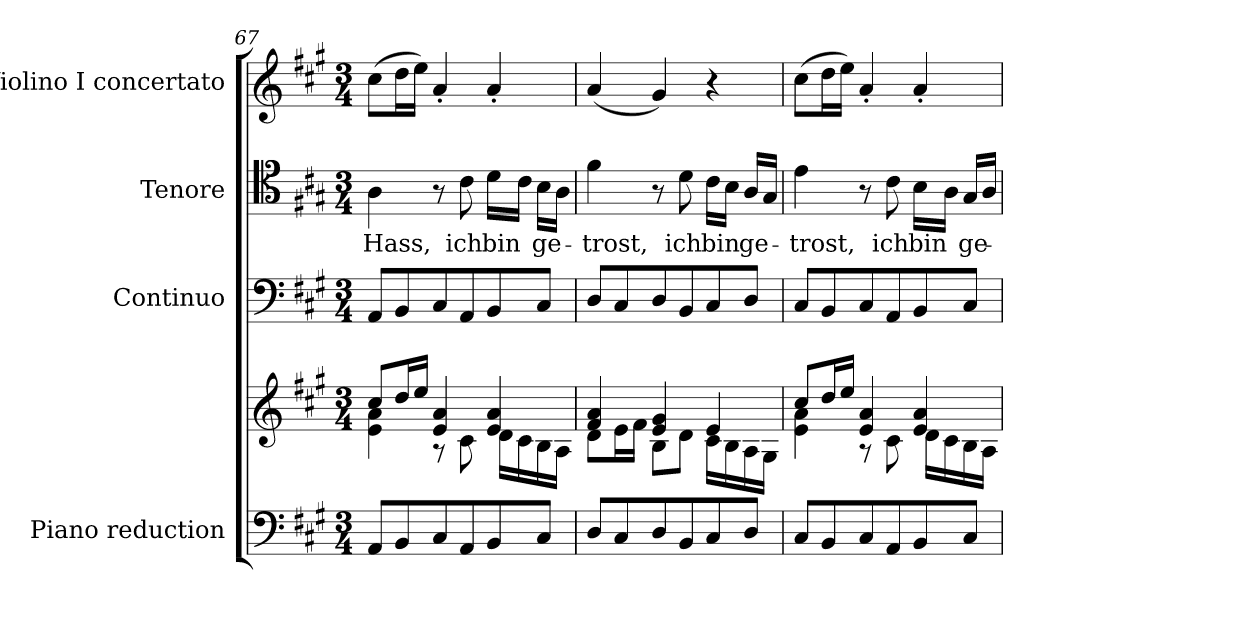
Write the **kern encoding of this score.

**kern	**kern	**kern	**kern	**text	**kern
*part4	*part4	*part3	*part2	*part2	*part1
*staff5	*staff4	*staff3	*staff2	*staff2	*staff1
*I"Piano reduction	*	*I"Continuo	*I"Tenore	*	*I"Violino I concertato
*I'Pno	*	*	*	*	*I'Vln
*clefF4	*clefG2	*clefF4	*clefC4	*	*clefG2
*k[f#c#g#]	*k[f#c#g#]	*k[f#c#g#]	*k[f#c#g#]	*	*k[f#c#g#]
*M3/4	*M3/4	*M3/4	*M3/4	*	*M3/4
=67	=67	=67	=67	=67	=67
*	*^	*	*	*	*
!	!	!	!	!	!LO:LY:b	!
8AA/L	8cc#/L	4e\ 4a\	8AA/L	4A\	Hass,	(>8cc#\L
8BB/	16dd/L	.	8BB/	.	.	16dd\L
.	16ee/JJ	.	.	.	.	16ee\JJ)
8C#/	4e/ 4a/	8r	8C#/	8r	.	4a'/
!	!	!	!	!	!LO:LY:b	!
8AA/	.	8c#\	8AA/	8c#\	ich	.
!	!	!	!	!	!LO:LY:b	!
8BB/	4e/ 4a/	16d\LL	8BB/	16d\LL	bin	4a'/
.	.	16c#\	.	16c#\JJ	.	.
!	!	!	!	!	!LO:LY:b	!
8C#/J	.	16B\	8C#/J	16B\LL	ge-	.
.	.	16A\JJ	.	16A\JJ	.	.
=68	=68	=68	=68	=68	=68	=68
!	!	!	!	!	!LO:LY:b	!
8D/L	4f#/ 4a/	8d\L	8D/L	4f#\	-trost,	(<4a/
8C#/	.	16e\L	8C#/	.	.	.
.	.	16f#\JJ	.	.	.	.
8D/	4e/ 4g#/	8B\L	8D/	8r	.	4g#/)
!	!	!	!	!	!LO:LY:b	!
8BB/	.	8d\J	8BB/	8d\	ich	.
!	!	!	!	!	!LO:LY:b	!
8C#/	4e/	16c#\LL	8C#/	16c#\LL	bin	4r
.	.	16B\	.	16B\JJ	.	.
!	!	!	!	!	!LO:LY:b	!
8D/J	.	16A\	8D/J	16A/LL	ge-	.
.	.	16G#\JJ	.	16G#/JJ	.	.
=69	=69	=69	=69	=69	=69	=69
!	!	!	!	!	!LO:LY:b	!
8C#/L	8cc#/L	4e\ 4a\	8C#/L	4e\	-trost,	(>8cc#\L
8BB/	16dd/L	.	8BB/	.	.	16dd\L
.	16ee/JJ	.	.	.	.	16ee\JJ)
8C#/	4e/ 4a/	8r	8C#/	8r	.	4a'/
!	!	!	!	!	!LO:LY:b	!
8AA/	.	8c#\	8AA/	8c#\	ich	.
!	!	!	!	!	!LO:LY:b	!
8BB/	4e/ 4a/	16d\LL	8BB/	16B\LL	bin	4a'/
.	.	16c#\	.	16A\JJ	.	.
!	!	!	!	!	!LO:LY:b	!
8C#/J	.	16B\	8C#/J	16G#/LL	ge-	.
.	.	16A\JJ	.	16A/JJ	.	.
*	*v	*v	*	*	*	*
=	=	=	=	=	=
*-	*-	*-	*-	*-	*-
